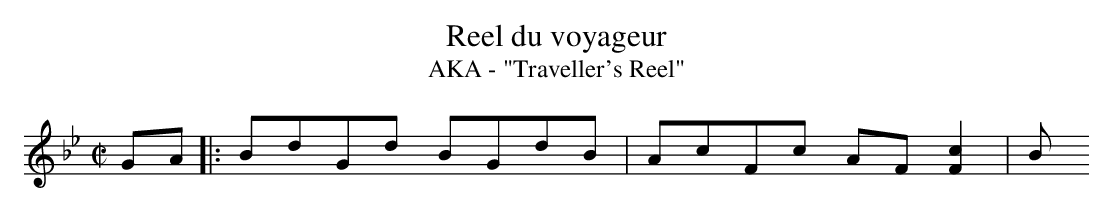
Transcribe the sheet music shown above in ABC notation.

X:1
T:Reel du voyageur
T:AKA - "Traveller's Reel"
M:C|
L:1/8
K:Gmin
GA|:BdGd BGdB|AcFc AF [F2c2]|B....
